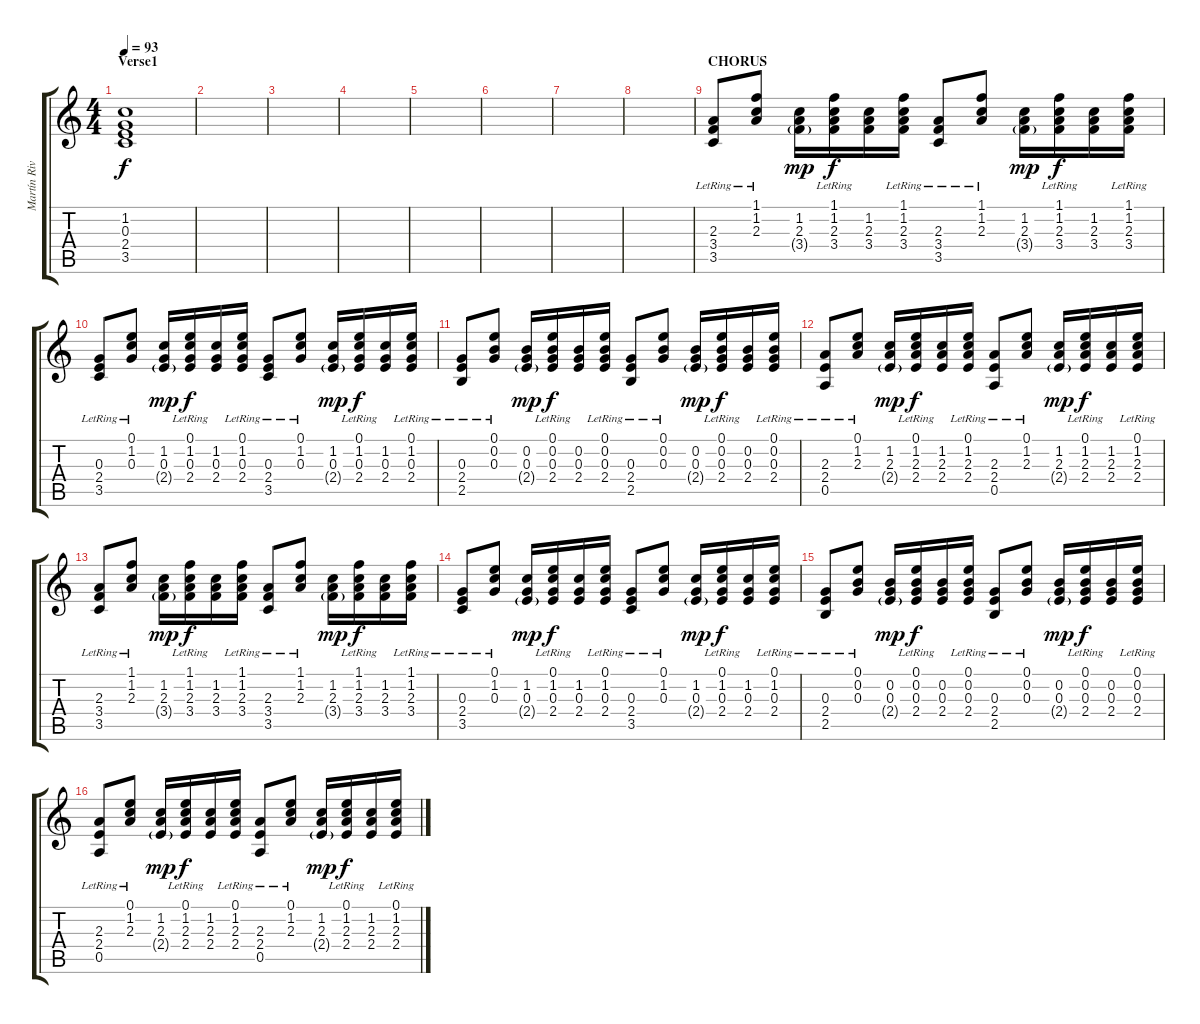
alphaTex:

\track ("Martín Rivero [Rythm]" "Martín Riv") {instrument acousticguitarsteel}
\staff {score tabs}
\tuning (E4 B3 G3 D3 A2 E2) {hide}
\ts (4 4)
\section ("" "Verse1")
\tempo 93
\clef g2
\ks c
(1.2 0.3 2.4 3.5).1{dy f} |
|
|
|
|
|
|
|
\section ("" "CHORUS")
(2.3 3.4{lr} 3.5{lr}).8{volume 7} (1.1{lr} 1.2 2.3).8 (1.2 2.3 3.4{g}).16{dy mp} (1.1{lr} 1.2 2.3 3.4).16{dy f} (1.2 2.3 3.4).16 (1.1{lr} 1.2 2.3 3.4).16 (2.3 3.4 3.5{lr}).8 (1.1{lr} 1.2 2.3).8 (1.2 2.3 3.4{g}).16{dy mp} (1.1{lr} 1.2 2.3 3.4).16{dy f} (1.2 2.3 3.4).16 (1.1{lr} 1.2 2.3 3.4).16 |
(0.3 2.4{lr} 3.5{lr}).8 (0.1{lr} 1.2 0.3).8 (1.2 0.3 2.4{g}).16{dy mp} (0.1{lr} 1.2 0.3 2.4).16{dy f} (1.2 0.3 2.4).16 (0.1{lr} 1.2 0.3 2.4).16 (0.3 2.4 3.5{lr}).8 (0.1{lr} 1.2 0.3).8 (1.2 0.3 2.4{g}).16{dy mp} (0.1{lr} 1.2 0.3 2.4).16{dy f} (1.2 0.3 2.4).16 (0.1{lr} 1.2 0.3 2.4).16 |
(0.3 2.4{lr} 2.5{lr}).8 (0.1{lr} 0.2 0.3).8 (0.2 0.3 2.4{g}).16{dy mp} (0.1{lr} 0.2 0.3 2.4).16{dy f} (0.2 0.3 2.4).16 (0.1{lr} 0.2 0.3 2.4).16 (0.3 2.4 2.5{lr}).8 (0.1{lr} 0.2 0.3).8 (0.2 0.3 2.4{g}).16{dy mp} (0.1{lr} 0.2 0.3 2.4).16{dy f} (0.2 0.3 2.4).16 (0.1{lr} 0.2 0.3 2.4).16 |
(2.3 2.4{lr} 0.5).8 (0.1{lr} 1.2 2.3).8 (1.2 2.3 2.4{g}).16{dy mp} (0.1{lr} 1.2 2.3 2.4).16{dy f} (1.2 2.3 2.4).16 (0.1{lr} 1.2 2.3 2.4).16 (2.3 2.4 0.5{lr}).8 (0.1{lr} 1.2 2.3).8 (1.2 2.3 2.4{g}).16{dy mp} (0.1{lr} 1.2 2.3 2.4).16{dy f} (1.2 2.3 2.4).16 (0.1{lr} 1.2 2.3 2.4).16 |
(2.3 3.4{lr} 3.5{lr}).8 (1.1{lr} 1.2 2.3).8 (1.2 2.3 3.4{g}).16{dy mp} (1.1{lr} 1.2 2.3 3.4).16{dy f} (1.2 2.3 3.4).16 (1.1{lr} 1.2 2.3 3.4).16 (2.3 3.4 3.5{lr}).8 (1.1{lr} 1.2 2.3).8 (1.2 2.3 3.4{g}).16{dy mp} (1.1{lr} 1.2 2.3 3.4).16{dy f} (1.2 2.3 3.4).16 (1.1{lr} 1.2 2.3 3.4).16 |
(0.3 2.4{lr} 3.5{lr}).8 (0.1{lr} 1.2 0.3).8 (1.2 0.3 2.4{g}).16{dy mp} (0.1{lr} 1.2 0.3 2.4).16{dy f} (1.2 0.3 2.4).16 (0.1{lr} 1.2 0.3 2.4).16 (0.3 2.4 3.5{lr}).8 (0.1{lr} 1.2 0.3).8 (1.2 0.3 2.4{g}).16{dy mp} (0.1{lr} 1.2 0.3 2.4).16{dy f} (1.2 0.3 2.4).16 (0.1{lr} 1.2 0.3 2.4).16 |
(0.3 2.4{lr} 2.5{lr}).8 (0.1{lr} 0.2 0.3).8 (0.2 0.3 2.4{g}).16{dy mp} (0.1{lr} 0.2 0.3 2.4).16{dy f} (0.2 0.3 2.4).16 (0.1{lr} 0.2 0.3 2.4).16 (0.3 2.4 2.5{lr}).8 (0.1{lr} 0.2 0.3).8 (0.2 0.3 2.4{g}).16{dy mp} (0.1{lr} 0.2 0.3 2.4).16{dy f} (0.2 0.3 2.4).16 (0.1{lr} 0.2 0.3 2.4).16 |
(2.3 2.4{lr} 0.5).8 (0.1{lr} 1.2 2.3).8 (1.2 2.3 2.4{g}).16{dy mp} (0.1{lr} 1.2 2.3 2.4).16{dy f} (1.2 2.3 2.4).16 (0.1{lr} 1.2 2.3 2.4).16 (2.3 2.4 0.5{lr}).8 (0.1{lr} 1.2 2.3).8 (1.2 2.3 2.4{g}).16{dy mp} (0.1{lr} 1.2 2.3 2.4).16{dy f} (1.2 2.3 2.4).16 (0.1{lr} 1.2 2.3 2.4).16
